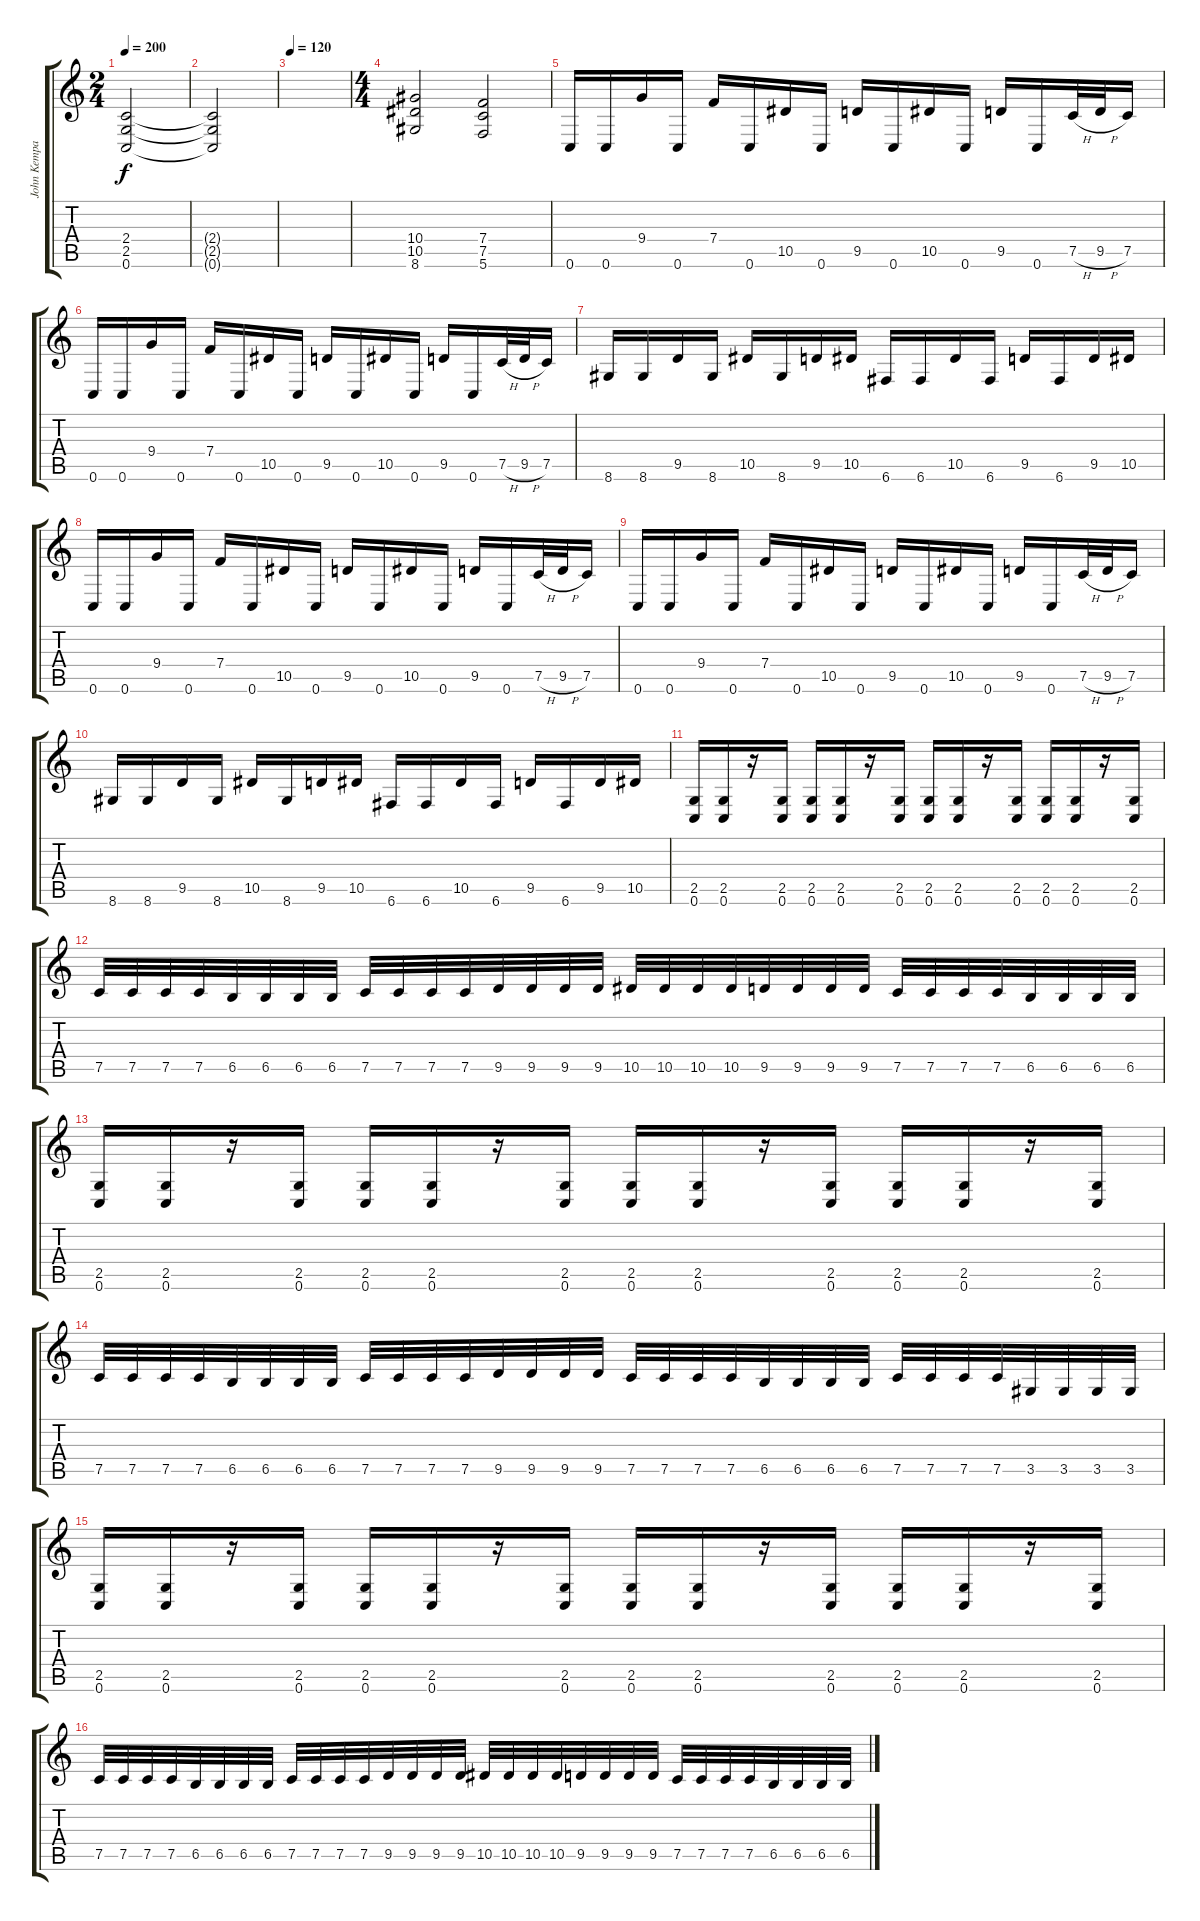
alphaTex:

\track ("John Kempainen lead" "John Kempa") {instrument overdrivenguitar}
\staff {score tabs}
\tuning (C4 G3 Eb3 Bb2 F2 C2) {hide}
\ts (2 4)
\tempo 200
\clef g2
\ks c
(2.4{t} 2.5{t} 0.6{t}).2{dy f} |
(2.4{t} 2.5{t} 0.6{t}).2 |
\tempo 120
|
\ts (4 4)
(10.4 10.5 8.6).2 (7.4 7.5 5.6).2 |
0.6.16 0.6.16 9.4.16 0.6.16 7.4.16 0.6.16 10.5.16 0.6.16 9.5.16 0.6.16 10.5.16 0.6.16 9.5.16 0.6.16 7.5{h}.32 9.5{h}.32 7.5.16 |
0.6.16 0.6.16 9.4.16 0.6.16 7.4.16 0.6.16 10.5.16 0.6.16 9.5.16 0.6.16 10.5.16 0.6.16 9.5.16 0.6.16 7.5{h}.32 9.5{h}.32 7.5.16 |
8.6.16 8.6.16 9.5.16 8.6.16 10.5.16 8.6.16 9.5.16 10.5.16 6.6.16 6.6.16 10.5.16 6.6.16 9.5.16 6.6.16 9.5.16 10.5.16 |
0.6.16 0.6.16 9.4.16 0.6.16 7.4.16 0.6.16 10.5.16 0.6.16 9.5.16 0.6.16 10.5.16 0.6.16 9.5.16 0.6.16 7.5{h}.32 9.5{h}.32 7.5.16 |
0.6.16 0.6.16 9.4.16 0.6.16 7.4.16 0.6.16 10.5.16 0.6.16 9.5.16 0.6.16 10.5.16 0.6.16 9.5.16 0.6.16 7.5{h}.32 9.5{h}.32 7.5.16 |
8.6.16 8.6.16 9.5.16 8.6.16 10.5.16 8.6.16 9.5.16 10.5.16 6.6.16 6.6.16 10.5.16 6.6.16 9.5.16 6.6.16 9.5.16 10.5.16 |
(2.5 0.6).16 (2.5 0.6).16 r.16 (2.5 0.6).16 (2.5 0.6).16 (2.5 0.6).16 r.16 (2.5 0.6).16 (2.5 0.6).16 (2.5 0.6).16 r.16 (2.5 0.6).16 (2.5 0.6).16 (2.5 0.6).16 r.16 (2.5 0.6).16 |
7.5.32 7.5.32 7.5.32 7.5.32 6.5.32 6.5.32 6.5.32 6.5.32 7.5.32 7.5.32 7.5.32 7.5.32 9.5.32 9.5.32 9.5.32 9.5.32 10.5.32 10.5.32 10.5.32 10.5.32 9.5.32 9.5.32 9.5.32 9.5.32 7.5.32 7.5.32 7.5.32 7.5.32 6.5.32 6.5.32 6.5.32 6.5.32 |
(2.5 0.6).16 (2.5 0.6).16 r.16 (2.5 0.6).16 (2.5 0.6).16 (2.5 0.6).16 r.16 (2.5 0.6).16 (2.5 0.6).16 (2.5 0.6).16 r.16 (2.5 0.6).16 (2.5 0.6).16 (2.5 0.6).16 r.16 (2.5 0.6).16 |
7.5.32 7.5.32 7.5.32 7.5.32 6.5.32 6.5.32 6.5.32 6.5.32 7.5.32 7.5.32 7.5.32 7.5.32 9.5.32 9.5.32 9.5.32 9.5.32 7.5.32 7.5.32 7.5.32 7.5.32 6.5.32 6.5.32 6.5.32 6.5.32 7.5.32 7.5.32 7.5.32 7.5.32 3.5.32 3.5.32 3.5.32 3.5.32 |
(2.5 0.6).16 (2.5 0.6).16 r.16 (2.5 0.6).16 (2.5 0.6).16 (2.5 0.6).16 r.16 (2.5 0.6).16 (2.5 0.6).16 (2.5 0.6).16 r.16 (2.5 0.6).16 (2.5 0.6).16 (2.5 0.6).16 r.16 (2.5 0.6).16 |
7.5.32 7.5.32 7.5.32 7.5.32 6.5.32 6.5.32 6.5.32 6.5.32 7.5.32 7.5.32 7.5.32 7.5.32 9.5.32 9.5.32 9.5.32 9.5.32 10.5.32 10.5.32 10.5.32 10.5.32 9.5.32 9.5.32 9.5.32 9.5.32 7.5.32 7.5.32 7.5.32 7.5.32 6.5.32 6.5.32 6.5.32 6.5.32
